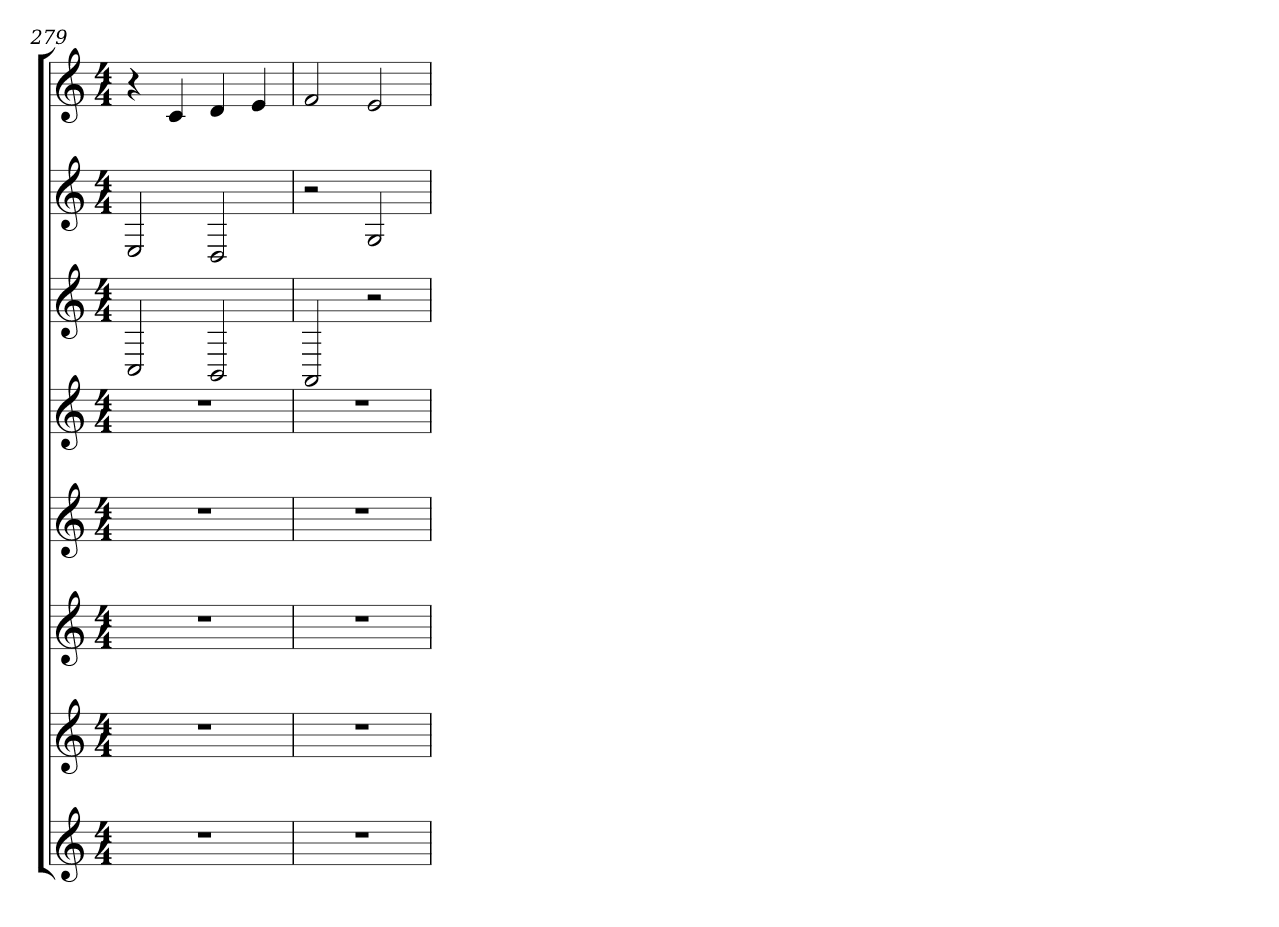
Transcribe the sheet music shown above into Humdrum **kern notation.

**kern	**kern	**kern	**kern	**kern	**kern	**kern	**kern
*part8	*part7	*part6	*part5	*part4	*part3	*part2	*part1
*staff8	*staff7	*staff6	*staff5	*staff4	*staff3	*staff2	*staff1
*clefG2	*clefG2	*clefG2	*clefG2	*clefG2	*clefG2	*clefG2	*clefG2
*k[]	*k[]	*k[]	*k[]	*k[]	*k[]	*k[]	*k[]
*M4/4	*M4/4	*M4/4	*M4/4	*M4/4	*M4/4	*M4/4	*M4/4
=279	=279	=279	=279	=279	=279	=279	=279
1r	1r	1r	1r	1r	2C/	2E/	4r
.	.	.	.	.	.	.	4c/
.	.	.	.	.	2BB/	2D/	4d/
.	.	.	.	.	.	.	4e/
=280	=280	=280	=280	=280	=280	=280	=280
1r	1r	1r	1r	1r	2AA/	2r	2f/
.	.	.	.	.	2r	2G/	2e/
=	=	=	=	=	=	=	=
*-	*-	*-	*-	*-	*-	*-	*-
